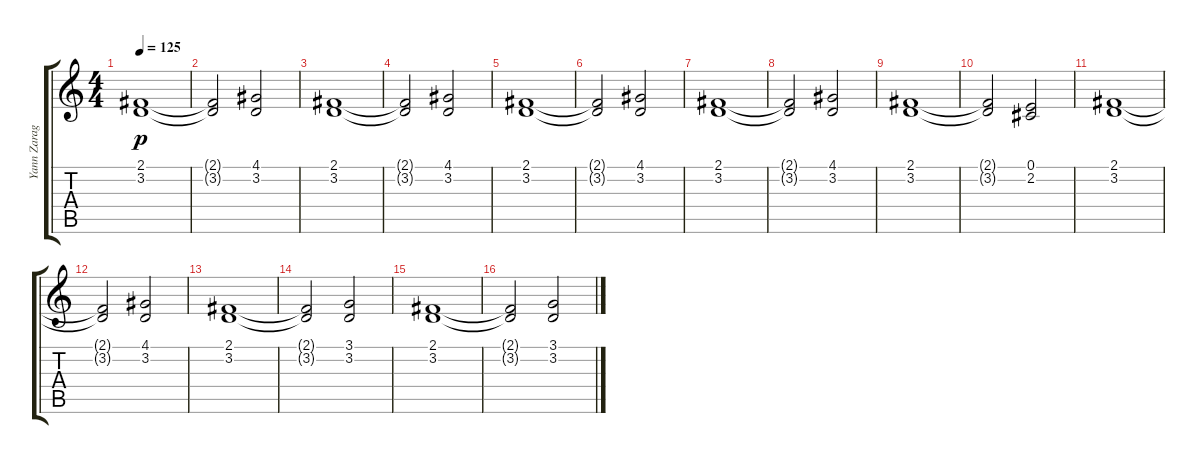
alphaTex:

\track ("Yann Zaragoza" "Yann Zarag") {instrument choiraahs}
\staff {score tabs}
\tuning (E4 B3 G3 D3 A2 E2) {hide}
\ts (4 4)
\tempo 125
\clef g2
\ks c
(2.1 3.2).1{dy p} |
(2.1{t} 3.2{t}).2 (4.1 3.2).2 |
(2.1 3.2).1 |
(2.1{t} 3.2{t}).2 (4.1 3.2).2 |
(2.1 3.2).1 |
(2.1{t} 3.2{t}).2 (4.1 3.2).2 |
(2.1 3.2).1 |
(2.1{t} 3.2{t}).2 (4.1 3.2).2 |
(2.1 3.2).1 |
(2.1{t} 3.2{t}).2 (0.1 2.2).2 |
(2.1 3.2).1 |
(2.1{t} 3.2{t}).2 (4.1 3.2).2 |
(2.1 3.2).1 |
(2.1{t} 3.2{t}).2 (3.1 3.2).2 |
(2.1 3.2).1 |
(2.1{t} 3.2{t}).2 (3.1 3.2).2
